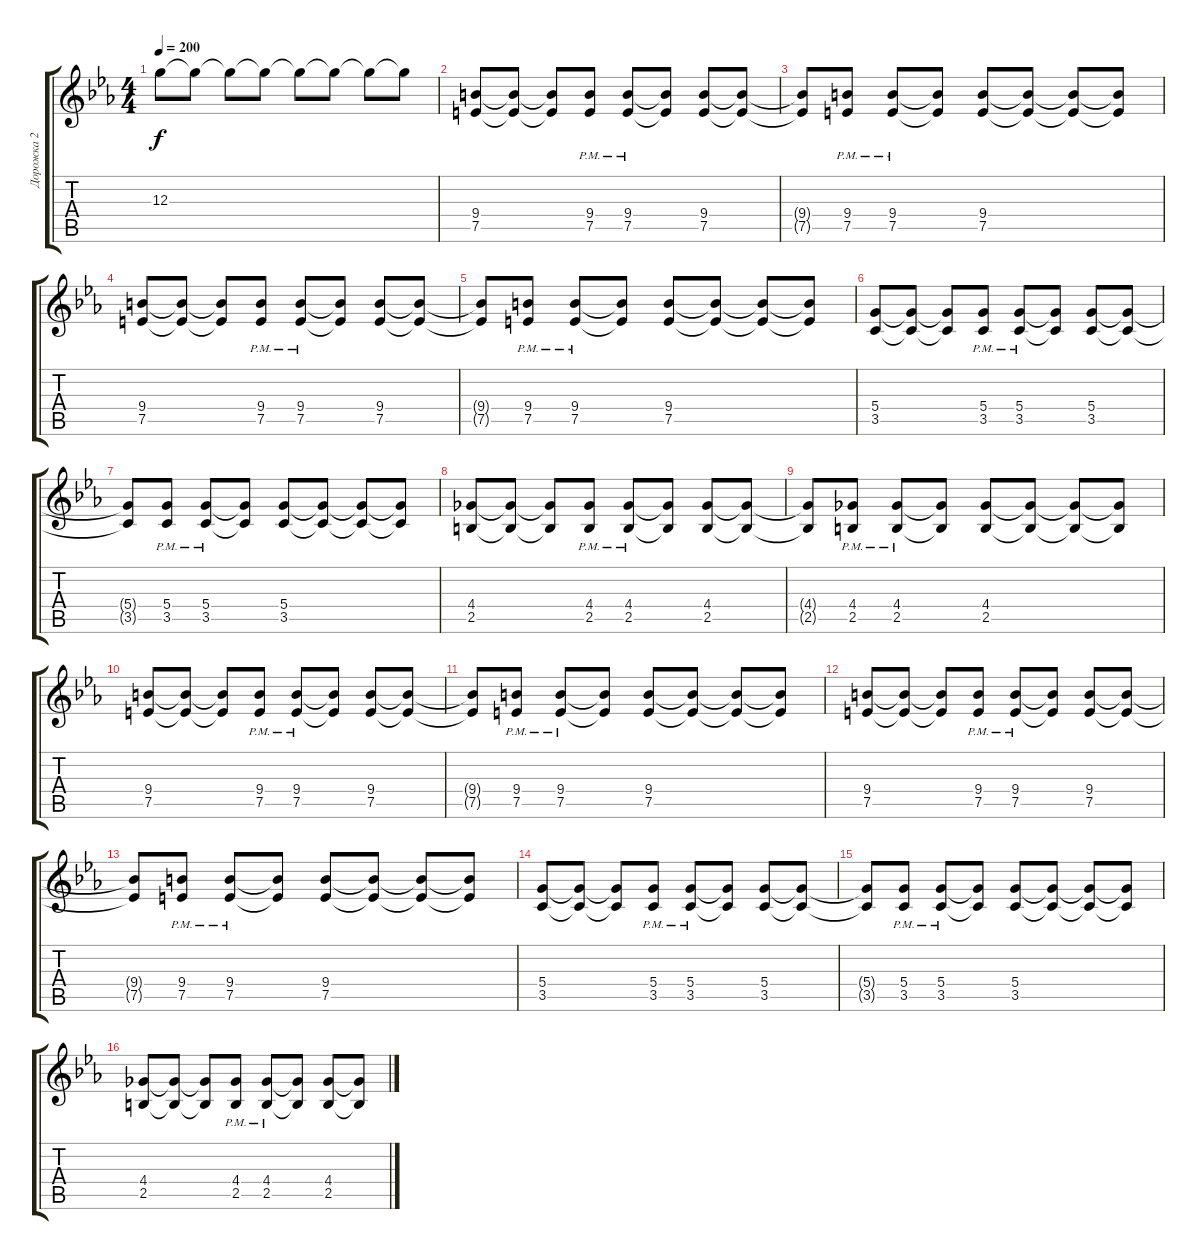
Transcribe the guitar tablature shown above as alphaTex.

\track ("Дорожка 2" "Дорожка 2") {instrument distortionguitar}
\staff {score tabs}
\tuning (E4 B3 G3 D3 A2 E2) {hide}
\ts (4 4)
\tempo 200
\clef g2
\ks cminor
12.3{t}.8{dy f} 12.3{t}.8 12.3{t}.8 12.3{t}.8 12.3{t}.8 12.3{t}.8 12.3{t}.8 12.3{t}.8 |
(9.4 7.5).8 (9.4{t} 7.5{t}).8 (9.4{t} 7.5{t}).8 (9.4 7.5{pm}).8 (9.4 7.5{pm}).8 (9.4{t} 7.5{t}).8 (9.4 7.5).8 (9.4{t} 7.5{t}).8 |
(9.4{t} 7.5{t}).8 (9.4 7.5{pm}).8 (9.4 7.5{pm}).8 (9.4{t} 7.5{t}).8 (9.4 7.5).8 (9.4{t} 7.5{t}).8 (9.4{t} 7.5{t}).8 (9.4{t} 7.5{t}).8 |
(9.4 7.5).8 (9.4{t} 7.5{t}).8 (9.4{t} 7.5{t}).8 (9.4 7.5{pm}).8 (9.4 7.5{pm}).8 (9.4{t} 7.5{t}).8 (9.4 7.5).8 (9.4{t} 7.5{t}).8 |
(9.4{t} 7.5{t}).8 (9.4 7.5{pm}).8 (9.4 7.5{pm}).8 (9.4{t} 7.5{t}).8 (9.4 7.5).8 (9.4{t} 7.5{t}).8 (9.4{t} 7.5{t}).8 (9.4{t} 7.5{t}).8 |
(5.4 3.5).8 (5.4{t} 3.5{t}).8 (5.4{t} 3.5{t}).8 (5.4{pm} 3.5).8 (5.4{pm} 3.5).8 (5.4{t} 3.5{t}).8 (5.4 3.5).8 (5.4{t} 3.5{t}).8 |
(5.4{t} 3.5{t}).8 (5.4 3.5{pm}).8 (5.4{pm} 3.5).8 (5.4{t} 3.5{t}).8 (5.4 3.5).8 (5.4{t} 3.5{t}).8 (5.4{t} 3.5{t}).8 (5.4{t} 3.5{t}).8 |
(4.4 2.5).8 (4.4{t} 2.5{t}).8 (4.4{t} 2.5{t}).8 (4.4{pm} 2.5).8 (4.4{pm} 2.5).8 (4.4{t} 2.5{t}).8 (4.4 2.5).8 (4.4{t} 2.5{t}).8 |
(4.4{t} 2.5{t}).8 (4.4{pm} 2.5).8 (4.4{pm} 2.5).8 (4.4{t} 2.5{t}).8 (4.4 2.5).8 (4.4{t} 2.5{t}).8 (4.4{t} 2.5{t}).8 (4.4{t} 2.5{t}).8 |
(9.4 7.5).8 (9.4{t} 7.5{t}).8 (9.4{t} 7.5{t}).8 (9.4 7.5{pm}).8 (9.4 7.5{pm}).8 (9.4{t} 7.5{t}).8 (9.4 7.5).8 (9.4{t} 7.5{t}).8 |
(9.4{t} 7.5{t}).8 (9.4 7.5{pm}).8 (9.4 7.5{pm}).8 (9.4{t} 7.5{t}).8 (9.4 7.5).8 (9.4{t} 7.5{t}).8 (9.4{t} 7.5{t}).8 (9.4{t} 7.5{t}).8 |
(9.4 7.5).8 (9.4{t} 7.5{t}).8 (9.4{t} 7.5{t}).8 (9.4 7.5{pm}).8 (9.4 7.5{pm}).8 (9.4{t} 7.5{t}).8 (9.4 7.5).8 (9.4{t} 7.5{t}).8 |
(9.4{t} 7.5{t}).8 (9.4 7.5{pm}).8 (9.4 7.5{pm}).8 (9.4{t} 7.5{t}).8 (9.4 7.5).8 (9.4{t} 7.5{t}).8 (9.4{t} 7.5{t}).8 (9.4{t} 7.5{t}).8 |
(5.4 3.5).8 (5.4{t} 3.5{t}).8 (5.4{t} 3.5{t}).8 (5.4{pm} 3.5).8 (5.4{pm} 3.5).8 (5.4{t} 3.5{t}).8 (5.4 3.5).8 (5.4{t} 3.5{t}).8 |
(5.4{t} 3.5{t}).8 (5.4 3.5{pm}).8 (5.4{pm} 3.5).8 (5.4{t} 3.5{t}).8 (5.4 3.5).8 (5.4{t} 3.5{t}).8 (5.4{t} 3.5{t}).8 (5.4{t} 3.5{t}).8 |
(4.4 2.5).8 (4.4{t} 2.5{t}).8 (4.4{t} 2.5{t}).8 (4.4{pm} 2.5).8 (4.4{pm} 2.5).8 (4.4{t} 2.5{t}).8 (4.4 2.5).8 (4.4{t} 2.5{t}).8
